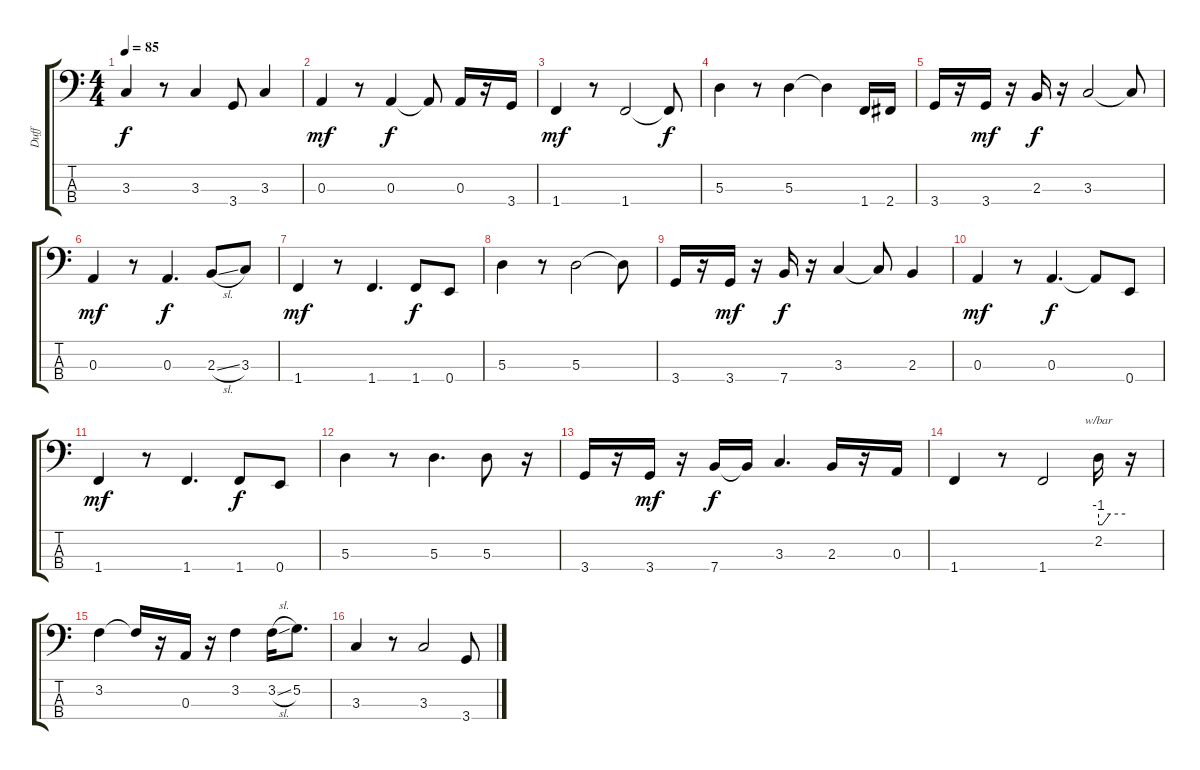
\track ("Duff" "Duff") {instrument electricbassfinger}
\staff {score tabs}
\tuning (G2 D2 A1 E1) {hide}
\ts (4 4)
\tempo 85
\clef f4
\ks c
3.3.4{dy f} r.8 3.3.4 3.4.8 3.3.4 |
0.3.4{dy mf} r.8 0.3.4{dy f} 0.3{t}.8 0.3.16 r.16 3.4.16 |
1.4.4{dy mf} r.8 1.4.2 1.4{t}.8{dy f} |
5.3.4 r.8 5.3.4 5.3{t}.4 1.4.16 2.4.16 |
3.4.16 r.16 3.4.16{dy mf} r.16 2.3.16{dy f} r.16 3.3.2 3.3{t}.8 |
0.3.4{dy mf} r.8 0.3.4{d dy f} 2.3{sl}.8 3.3.8 |
1.4.4{dy mf} r.8 1.4.4{d} 1.4.8{dy f} 0.4.8 |
5.3.4 r.8 5.3.2 5.3{t}.8 |
3.4.16 r.16 3.4.16{dy mf} r.16 7.4.16{dy f} r.16 3.3.4 3.3{t}.8 2.3.4 |
0.3.4{dy mf} r.8 0.3.4{d dy f} 0.3{t}.8 0.4.8 |
1.4.4{dy mf} r.8 1.4.4{d} 1.4.8{dy f} 0.4.8 |
5.3.4 r.8 5.3.4{d} 5.3.8 r.16 |
3.4.16 r.16 3.4.16{dy mf} r.16 7.4.16{dy f} 7.4{t}.16 3.3.4{d} 2.3.16 r.16 0.3.16 |
1.4.4 r.8 1.4.2 2.2.16{tbe (custom default 0 -4 8 -4 26 0 60 0)} r.16 |
3.2.4 3.2{t}.16 r.16 0.3.16 r.16 3.2.4 3.2{sl}.16 5.2.8{d} |
3.3.4 r.8 3.3.2 3.4.8
